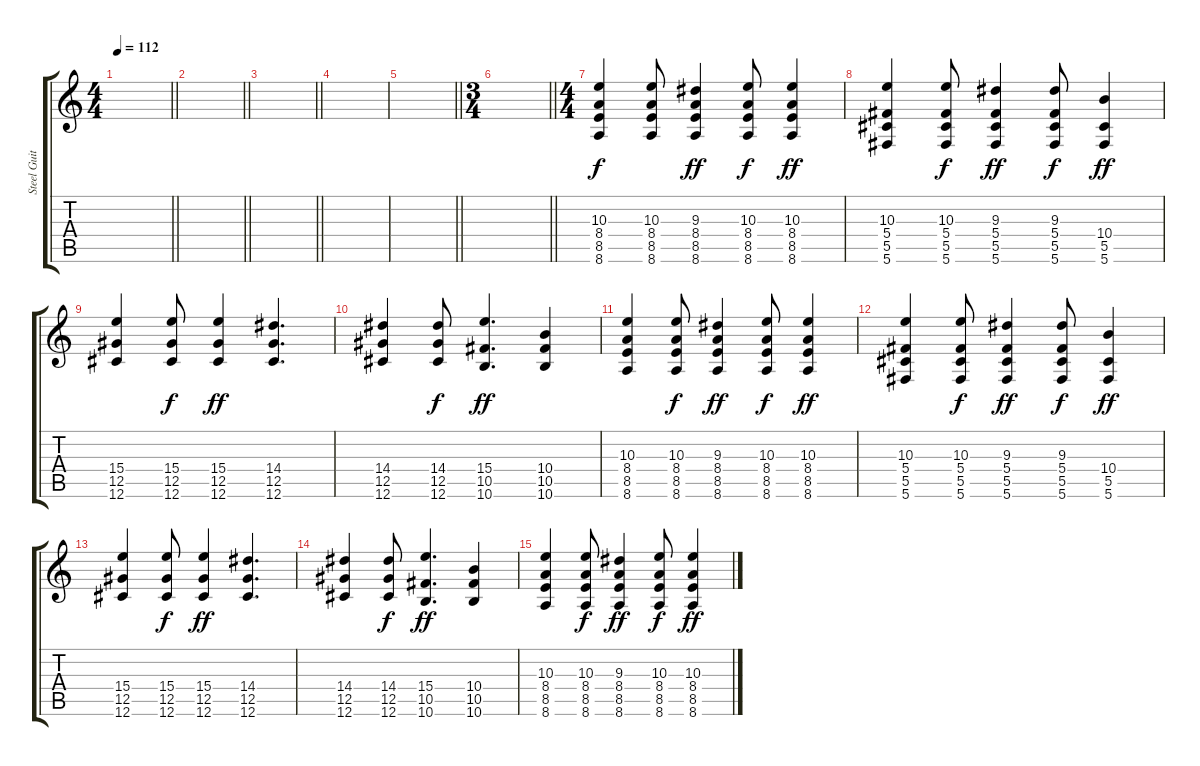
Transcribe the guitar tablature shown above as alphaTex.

\track ("Steel Guitar" "Steel Guit") {instrument acousticguitarsteel}
\staff {score tabs}
\tuning (Eb4 Bb3 Gb3 Db3 Ab2 Db2) {hide}
\ts (4 4)
\tempo 112
\clef g2
\barLineRight lightlight
\ks c
|
\barLineRight lightlight
|
\barLineRight lightlight
|
|
\barLineRight lightlight
|
\ts (3 4)
\barLineRight lightlight
|
\ts (4 4)
(10.3 8.4 8.5 8.6).4 (10.3 8.4 8.5 8.6).8{dy f} (9.3 8.4 8.5 8.6).4{dy ff} (10.3 8.4 8.5 8.6).8{dy f} (10.3 8.4 8.5 8.6).4{dy ff} |
(10.3 5.4 5.5 5.6).4 (10.3 5.4 5.5 5.6).8{dy f} (9.3 5.4 5.5 5.6).4{dy ff} (9.3 5.4 5.5 5.6).8{dy f} (10.4 5.5 5.6).4{dy ff} |
(15.4 12.5 12.6).4 (15.4 12.5 12.6).8{dy f} (15.4 12.5 12.6).4{dy ff} (14.4 12.5 12.6).4{d} |
(14.4 12.5 12.6).4 (14.4 12.5 12.6).8{dy f} (15.4 10.5 10.6).4{d dy ff} (10.4 10.5 10.6).4 |
(10.3 8.4 8.5 8.6).4 (10.3 8.4 8.5 8.6).8{dy f} (9.3 8.4 8.5 8.6).4{dy ff} (10.3 8.4 8.5 8.6).8{dy f} (10.3 8.4 8.5 8.6).4{dy ff} |
(10.3 5.4 5.5 5.6).4 (10.3 5.4 5.5 5.6).8{dy f} (9.3 5.4 5.5 5.6).4{dy ff} (9.3 5.4 5.5 5.6).8{dy f} (10.4 5.5 5.6).4{dy ff} |
(15.4 12.5 12.6).4 (15.4 12.5 12.6).8{dy f} (15.4 12.5 12.6).4{dy ff} (14.4 12.5 12.6).4{d} |
(14.4 12.5 12.6).4 (14.4 12.5 12.6).8{dy f} (15.4 10.5 10.6).4{d dy ff} (10.4 10.5 10.6).4 |
(10.3 8.4 8.5 8.6).4 (10.3 8.4 8.5 8.6).8{dy f} (9.3 8.4 8.5 8.6).4{dy ff} (10.3 8.4 8.5 8.6).8{dy f} (10.3 8.4 8.5 8.6).4{dy ff}
